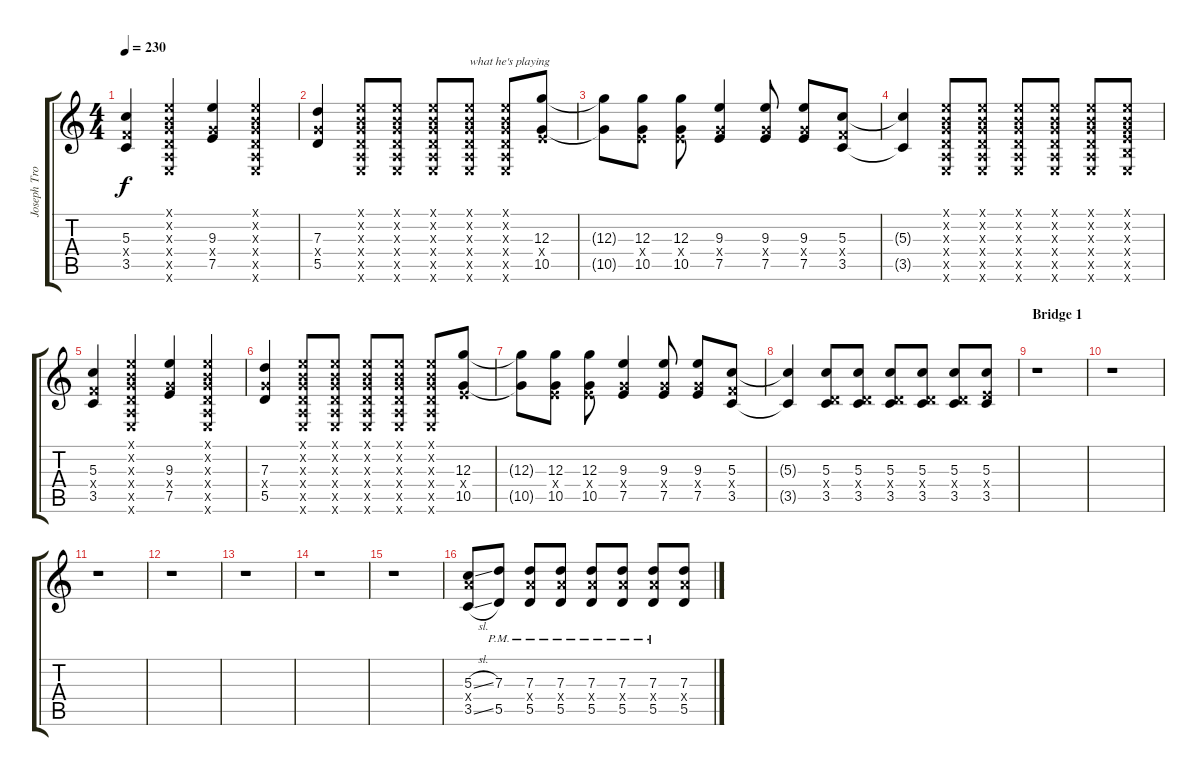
\track ("Joseph Trohman (Lead Guitar)" "Joseph Tro") {instrument distortionguitar}
\staff {score tabs}
\tuning (E4 B3 G3 D3 A2 E2) {hide}
\ts (4 4)
\tempo 230
\clef g2
\ks c
(5.3 3.4{x} 3.5).4{dy f} (0.1{x} 0.2{x} 0.3{x} 0.4{x} 0.5{x} 0.6{x}).4 (9.3 5.4{x} 7.5).4 (0.1{x} 0.2{x} 0.3{x} 0.4{x} 0.5{x} 0.6{x}).4 |
(7.3 5.4{x} 5.5).4 (0.1{x} 0.2{x} 0.3{x} 0.4{x} 0.5{x} 0.6{x}).8 (0.1{x} 0.2{x} 0.3{x} 0.4{x} 0.5{x} 0.6{x}).8 (0.1{x} 0.2{x} 0.3{x} 0.4{x} 0.5{x} 0.6{x}).8 (0.1{x} 0.2{x} 0.3{x} 0.4{x} 0.5{x} 0.6{x}).8{txt "what he's playing"} (0.1{x} 0.2{x} 0.3{x} 0.4{x} 0.5{x} 0.6{x}).8 (12.3 2.4{x} 10.5).8 |
(12.3{t} 10.5{t}).8 (12.3 2.4{x} 10.5).8 (12.3 2.4{x} 10.5).8 (9.3 5.4{x} 7.5).4 (9.3 5.4{x} 7.5).8 (9.3 5.4{x} 7.5).8 (5.3 3.4{x} 3.5).8 |
(5.3{t} 3.5{t}).4 (0.1{x} 0.2{x} 0.3{x} 0.4{x} 0.5{x} 0.6{x}).8 (0.1{x} 0.2{x} 0.3{x} 0.4{x} 0.5{x} 0.6{x}).8 (0.1{x} 0.2{x} 0.3{x} 0.4{x} 0.5{x} 0.6{x}).8 (0.1{x} 0.2{x} 0.3{x} 0.4{x} 0.5{x} 0.6{x}).8 (0.1{x} 0.2{x} 0.3{x} 0.4{x} 0.5{x} 0.6{x}).8 (0.1{x} 0.2{x} 0.3{x} 2.4{x} 2.5{x} 0.6{x}).8 |
(5.3 3.4{x} 3.5).4 (0.1{x} 0.2{x} 0.3{x} 0.4{x} 0.5{x} 0.6{x}).4 (9.3 5.4{x} 7.5).4 (0.1{x} 0.2{x} 0.3{x} 0.4{x} 0.5{x} 0.6{x}).4 |
(7.3 5.4{x} 5.5).4 (0.1{x} 0.2{x} 0.3{x} 0.4{x} 0.5{x} 0.6{x}).8 (0.1{x} 0.2{x} 0.3{x} 0.4{x} 0.5{x} 0.6{x}).8 (0.1{x} 0.2{x} 0.3{x} 0.4{x} 0.5{x} 0.6{x}).8 (0.1{x} 0.2{x} 0.3{x} 0.4{x} 0.5{x} 0.6{x}).8 (0.1{x} 0.2{x} 0.3{x} 0.4{x} 0.5{x} 0.6{x}).8 (12.3 2.4{x} 10.5).8 |
(12.3{t} 10.5{t}).8 (12.3 2.4{x} 10.5).8 (12.3 2.4{x} 10.5).8 (9.3 5.4{x} 7.5).4 (9.3 5.4{x} 7.5).8 (9.3 5.4{x} 7.5).8 (5.3 3.4{x} 3.5).8 |
(5.3{t} 3.5{t}).4 (5.3 0.4{x} 3.5).8 (5.3 0.4{x} 3.5).8 (5.3 0.4{x} 3.5).8 (5.3 0.4{x} 3.5).8 (5.3 0.4{x} 3.5).8 (5.3 2.4{x} 3.5).8 |
\section ("" "Bridge 1")
r.1 |
r.1 |
r.1 |
r.1 |
r.1 |
r.1 |
r.1 |
(5.3{sl} 7.4{x} 3.5{sl}).8 (7.3{pm} 5.5{pm}).8 (7.3{pm} 7.4{x} 5.5{pm}).8 (7.3{pm} 7.4{x} 5.5{pm}).8 (7.3{pm} 7.4{x} 5.5{pm}).8 (7.3{pm} 7.4{x} 5.5).8 (7.3{pm} 7.4{x} 5.5).8 (7.3 7.4{x} 5.5).8
